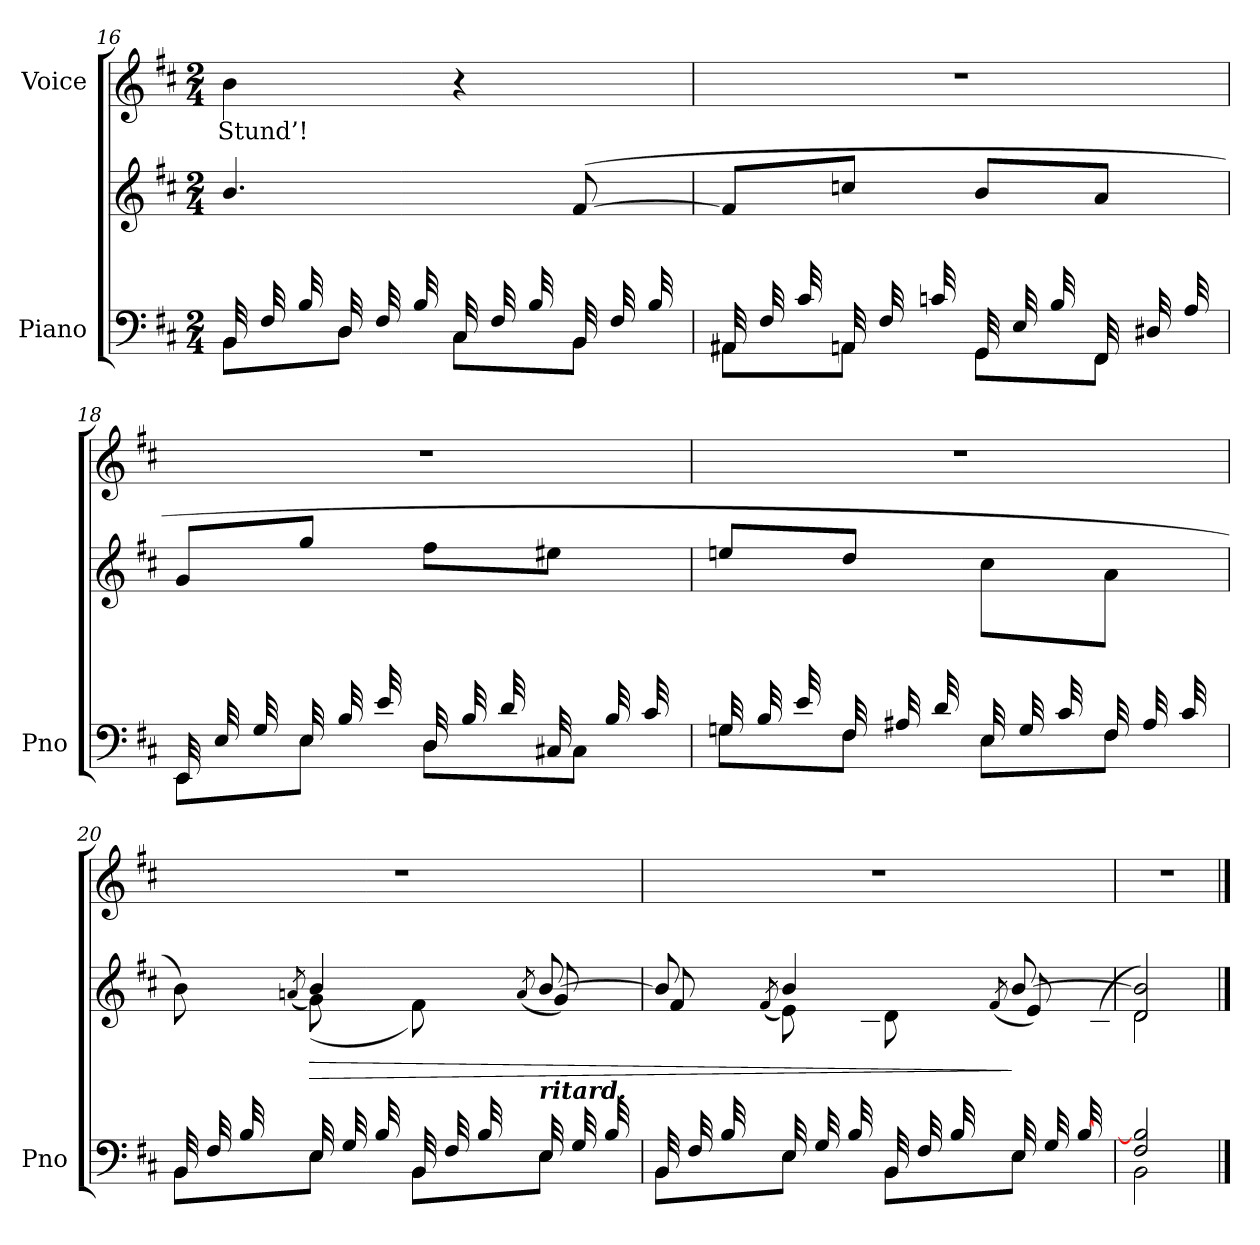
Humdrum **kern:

**kern	**kern	**dynam	**kern	**text
*part2	*part2	*part2	*part1	*part1
*staff3	*staff2	*staff2/3	*staff1	*staff1
*I"Piano	*	*	*I"Voice	*
*I'Pno	*	*	*	*
!!LO:PB:g=z
*clefF4	*clefG2	*	*clefG2	*
*k[f#c#]	*k[f#c#]	*	*k[f#c#]	*
*M2/4	*M2/4	*	*M2/4	*
=16	=16	=16	=16	=16
*^	*^	*	*	*
!	!	!	!	!	!	!LO:LY:b
32BB/LLL	8BB\L	4.b/	16.ryy	.	4b\	Stund’!
32F#/	.	.	.	.	.	.
32B/	.	.	.	.	.	.
32ryy	.	.	32d\JJJ	.	.	.
32D/LLL	8D\J	.	16.ryy	.	.	.
32F#/	.	.	.	.	.	.
32B/	.	.	.	.	.	.
32ryy	.	.	32d\JJJ	.	.	.
32C#/LLL	8C#\L	.	16.ryy	.	4r	.
32F#/	.	.	.	.	.	.
32B/	.	.	.	.	.	.
32ryy	.	.	32d\JJJ	.	.	.
32BB/LLL	8BB\J	([>8f#/	16.ryy	.	.	.
32F#/	.	.	.	.	.	.
32B/	.	.	.	.	.	.
32ryy	.	.	32d\JJJ	.	.	.
=17	=17	=17	=17	=17	=17	=17
*	*	*	*^	*	*	*
32AA#X/LLL	8AA#\L	8f#/L]	16.ryy	16.ryy	.	2r	.
32F#/	.	.	.	.	.	.	.
32c#/	.	.	.	.	.	.	.
32ryy	.	.	4ryy	32e\JJJ	.	.	.
32AAn/LLL	8AA\J	8ccn/J	.	16.ryy	.	.	.
32F#/	.	.	.	.	.	.	.
32cn/	.	.	.	.	.	.	.
32ryy	.	.	.	32d#X\JJJ	.	.	.
32GG/LLL	8GG\L	8b/L	.	16.ryy	.	.	.
32E/	.	.	.	.	.	.	.
32B/	.	.	.	.	.	.	.
32ryy	.	.	8ryy	32e\JJJ	.	.	.
32FF#/LLL	8FF#\J	8a/J	.	16.ryy	.	.	.
32D#X/	.	.	.	.	.	.	.
32A/	.	.	.	.	.	.	.
32ryy	.	.	32ryy	32d#\JJJ	.	.	.
!!LO:LB:g=z
=18	=18	=18	=18	=18	=18	=18	=18
32EE/LLL	8EE\L	8g/L	16.ryy	16.ryy	.	2r	.
32E/	.	.	.	.	.	.	.
32G/	.	.	.	.	.	.	.
32ryy	.	.	4ryy	32e\JJJ	.	.	.
32E/LLL	8E\J	8gg/J	.	16.ryy	.	.	.
32B/	.	.	.	.	.	.	.
32e/	.	.	.	.	.	.	.
32ryy	.	.	.	32g\JJJ	.	.	.
32D/LLL	8D\L	8ff#\L	.	16.ryy	.	.	.
32B/	.	.	.	.	.	.	.
32d/	.	.	.	.	.	.	.
32ryy	.	.	8ryy	32f#\JJJ	.	.	.
32C#X/LLL	8C#\J	8ee#X\J	.	16.ryy	.	.	.
32B/	.	.	.	.	.	.	.
32c#/	.	.	.	.	.	.	.
32ryy	.	.	32ryy	32e#X\JJJ	.	.	.
!!LO:LB:g=z
=19	=19	=19	=19	=19	=19	=19	=19
32Gn/LLL	8G\L	8een/L	16.ryy	16.ryy	.	2r	.
32B/	.	.	.	.	.	.	.
32e/	.	.	.	.	.	.	.
32ryy	.	.	4ryy	32b\JJJ	.	.	.
32F#/LLL	8F#\J	8dd/J	.	16.ryy	.	.	.
32A#X/	.	.	.	.	.	.	.
32d/	.	.	.	.	.	.	.
32ryy	.	.	.	32a#X\JJJ	.	.	.
32E/LLL	8E\L	8cc#\L	.	16.ryy	.	.	.
32G/	.	.	.	.	.	.	.
32c#/	.	.	.	.	.	.	.
32ryy	.	.	8ryy	32g\JJJ	.	.	.
32F#/LLL	8F#\J	8a#\J	.	16.ryy	.	.	.
32A#/	.	.	.	.	.	.	.
32c#/	.	.	.	.	.	.	.
32ryy	.	.	32ryy	32e\JJJ	.	.	.
=20	=20	=20	=20	=20	=20	=20	=20
32BB/LLL	8BB\L	8b\)	8ryy	16.ryy	.	2r	.
32F#/	.	.	.	.	.	.	.
32B/	.	.	.	.	.	.	.
32ryy	.	.	.	32d\JJJ	.	.	.
.	.	.	(<8qan/	.	.	.	.
!	!	!	!	!	!LO:HP:b	!	!
32E/LLL	8E\J	4b/	(8g\)	16.ryy	>	.	.
32G/	.	.	.	.	.	.	.
32B/	.	.	.	.	.	.	.
32ryy	.	.	.	32e\JJJ	.	.	.
32BB/LLL	8BB\L	.	8f#\)	16.ryy	.	.	.
32F#/	.	.	.	.	.	.	.
32B/	.	.	.	.	.	.	.
32ryy	.	.	.	32d\JJJ	.	.	.
.	.	.	(8qa/	.	.	.	.
!	!	!LO:TX:b:Bi:t=ritard.	!	!	!	!	!
32E/LLL	8E\J	[8b/	8g/)	16.ryy	.	.	.
32G/	.	.	.	.	.	.	.
32B/	.	.	.	.	.	.	.
32ryy	.	.	.	32e\JJJ	.	.	.
!!LO:LB:g=z
=21	=21	=21	=21	=21	=21	=21	=21
32BB/LLL	8BB\L	8b/]	8f#/	16.ryy	.	2r	.
32F#/	.	.	.	.	.	.	.
32B/	.	.	.	.	.	.	.
32ryy	.	.	.	32d\JJJ	.	.	.
.	.	.	(8qf#/	.	.	.	.
32E/LLL	8E\J	4b/	8e\)	16.ryy	.	.	.
32G/	.	.	.	.	.	.	.
32B/	.	.	.	.	.	.	.
32ryy	.	.	.	32c#\JJJ	.	.	.
32BB/LLL	8BB\L	.	8d\	16.ryy	.	.	.
32F#/	.	.	.	.	.	.	.
32B/	.	.	.	.	.	.	.
32ryy	.	.	.	32d\JJJ	.	.	.
.	.	.	(8qf#/	.	.	.	.
32E/LLL	8E\J	[8b/	8e/)	16.ryy	]	.	.
32G/	.	.	.	.	.	.	.
[32B/	.	.	.	.	.	.	.
32ryy	.	.	.	(32c#\JJJ	.	.	.
*	*	*	*v	*v	*	*	*
=22	=22	=22	=22	=22	=22	=22
2F#/ 2B/]	2BB\	2d/ 2b/])	2d\	.	2r	.
*v	*v	*	*	*	*	*
*	*v	*v	*	*	*
==	==	==	==	==
*-	*-	*-	*-	*-
